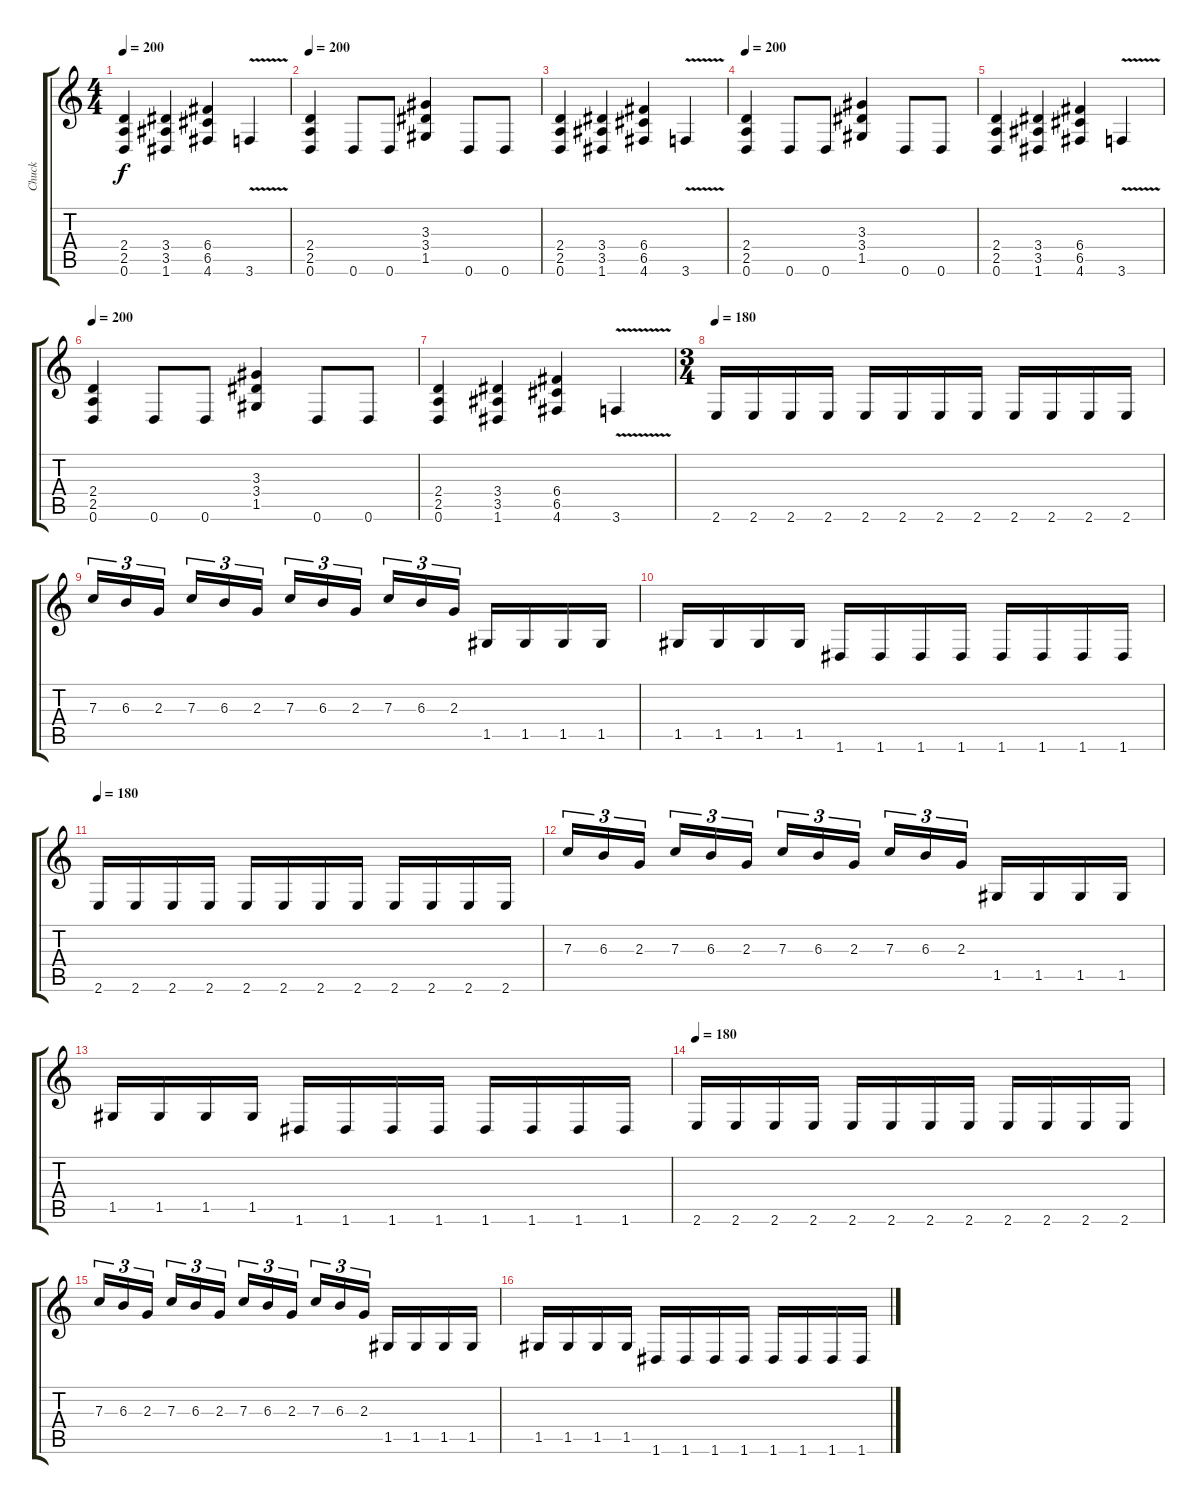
\track ("Chuck" "Chuck") {instrument distortionguitar}
\staff {score tabs}
\tuning (D4 A3 F3 C3 G2 D2) {hide}
\ts (4 4)
\tempo 200
\clef g2
\ks c
(2.4 2.5 0.6).4{dy f} (3.4 3.5 1.6).4 (6.4 6.5 4.6).4 3.6{v}.4 |
\tempo 200
(2.4 2.5 0.6).4 0.6.8 0.6.8 (3.3 3.4 1.5).4 0.6.8 0.6.8 |
(2.4 2.5 0.6).4 (3.4 3.5 1.6).4 (6.4 6.5 4.6).4 3.6{v}.4 |
\tempo 200
(2.4 2.5 0.6).4 0.6.8 0.6.8 (3.3 3.4 1.5).4 0.6.8 0.6.8 |
(2.4 2.5 0.6).4 (3.4 3.5 1.6).4 (6.4 6.5 4.6).4 3.6{v}.4 |
\tempo 200
(2.4 2.5 0.6).4 0.6.8 0.6.8 (3.3 3.4 1.5).4 0.6.8 0.6.8 |
(2.4 2.5 0.6).4 (3.4 3.5 1.6).4 (6.4 6.5 4.6).4 3.6{v}.4 |
\ts (3 4)
\tempo 190
\tempo 180
2.6.16 2.6.16 2.6.16 2.6.16 2.6.16 2.6.16 2.6.16 2.6.16 2.6.16 2.6.16 2.6.16 2.6.16 |
7.3.16{tu (3 2)} 6.3.16{tu (3 2)} 2.3.16{tu (3 2)} 7.3.16{tu (3 2)} 6.3.16{tu (3 2)} 2.3.16{tu (3 2)} 7.3.16{tu (3 2)} 6.3.16{tu (3 2)} 2.3.16{tu (3 2)} 7.3.16{tu (3 2)} 6.3.16{tu (3 2)} 2.3.16{tu (3 2)} 1.5.16 1.5.16 1.5.16 1.5.16 |
1.5.16 1.5.16 1.5.16 1.5.16 1.6.16 1.6.16 1.6.16 1.6.16 1.6.16 1.6.16 1.6.16 1.6.16 |
\tempo 190
\tempo 180
2.6.16 2.6.16 2.6.16 2.6.16 2.6.16 2.6.16 2.6.16 2.6.16 2.6.16 2.6.16 2.6.16 2.6.16 |
7.3.16{tu (3 2)} 6.3.16{tu (3 2)} 2.3.16{tu (3 2)} 7.3.16{tu (3 2)} 6.3.16{tu (3 2)} 2.3.16{tu (3 2)} 7.3.16{tu (3 2)} 6.3.16{tu (3 2)} 2.3.16{tu (3 2)} 7.3.16{tu (3 2)} 6.3.16{tu (3 2)} 2.3.16{tu (3 2)} 1.5.16 1.5.16 1.5.16 1.5.16 |
1.5.16 1.5.16 1.5.16 1.5.16 1.6.16 1.6.16 1.6.16 1.6.16 1.6.16 1.6.16 1.6.16 1.6.16 |
\tempo 190
\tempo 180
2.6.16 2.6.16 2.6.16 2.6.16 2.6.16 2.6.16 2.6.16 2.6.16 2.6.16 2.6.16 2.6.16 2.6.16 |
7.3.16{tu (3 2)} 6.3.16{tu (3 2)} 2.3.16{tu (3 2)} 7.3.16{tu (3 2)} 6.3.16{tu (3 2)} 2.3.16{tu (3 2)} 7.3.16{tu (3 2)} 6.3.16{tu (3 2)} 2.3.16{tu (3 2)} 7.3.16{tu (3 2)} 6.3.16{tu (3 2)} 2.3.16{tu (3 2)} 1.5.16 1.5.16 1.5.16 1.5.16 |
1.5.16 1.5.16 1.5.16 1.5.16 1.6.16 1.6.16 1.6.16 1.6.16 1.6.16 1.6.16 1.6.16 1.6.16
